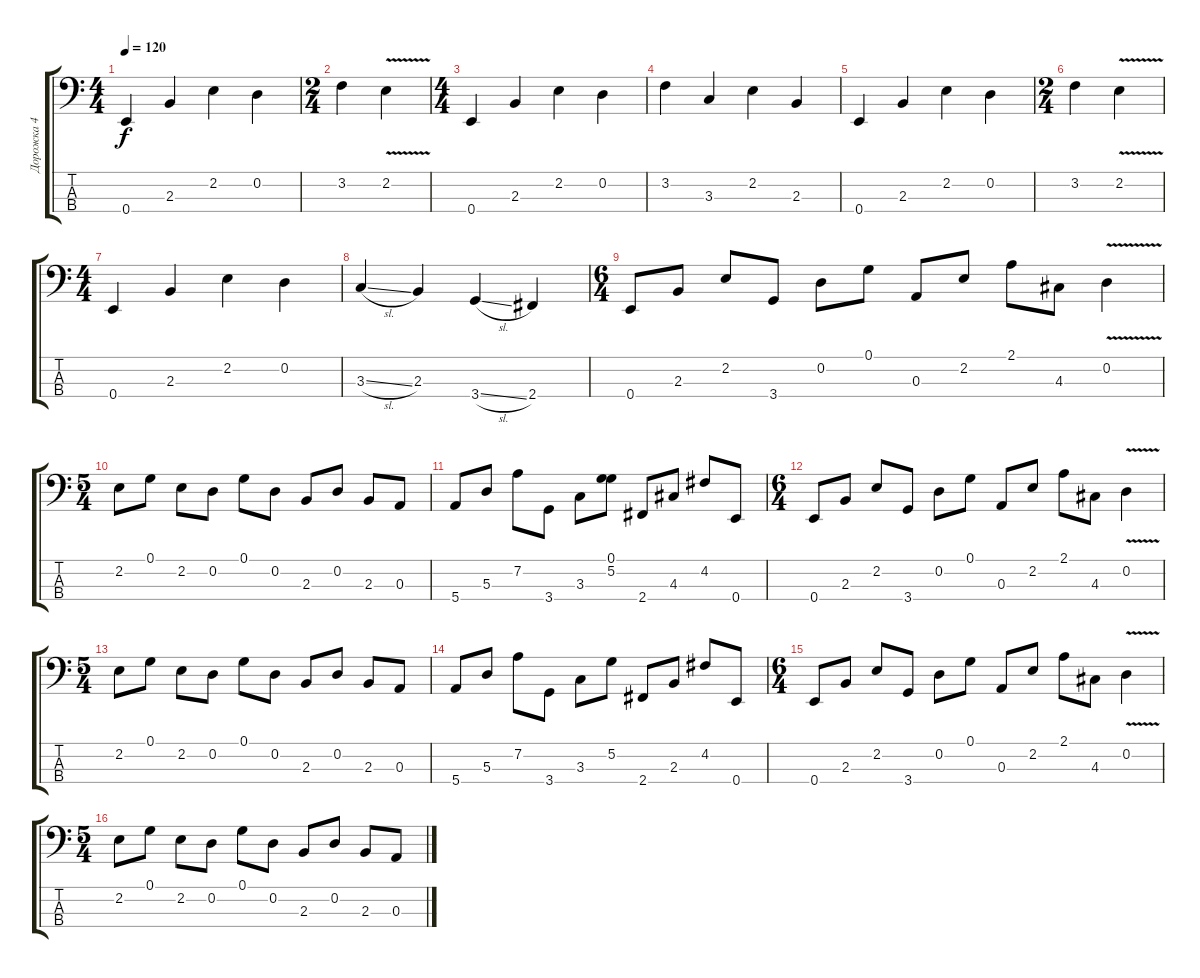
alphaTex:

\track ("Дорожка 4" "Дорожка 4") {instrument electricbassfinger}
\staff {score tabs}
\tuning (G2 D2 A1 E1) {hide}
\ts (4 4)
\tempo 120
\clef f4
\ks c
0.4.4{dy f} 2.3.4 2.2.4 0.2.4 |
\ts (2 4)
3.2.4 2.2{v}.4 |
\ts (4 4)
0.4.4 2.3.4 2.2.4 0.2.4 |
3.2.4 3.3.4 2.2.4 2.3.4 |
0.4.4 2.3.4 2.2.4 0.2.4 |
\ts (2 4)
3.2.4 2.2{v}.4 |
\ts (4 4)
0.4.4 2.3.4 2.2.4 0.2.4 |
3.3{sl}.4 2.3.4 3.4{sl}.4 2.4.4 |
\ts (6 4)
0.4.8 2.3.8 2.2.8 3.4.8 0.2.8 0.1.8 0.3.8 2.2.8 2.1.8 4.3.8 0.2{v}.4 |
\ts (5 4)
2.2.8 0.1.8 2.2.8 0.2.8 0.1.8 0.2.8 2.3.8 0.2.8 2.3.8 0.3.8 |
5.4.8 5.3.8 7.2.8 3.4.8 3.3.8 (0.1 5.2).8 2.4.8 4.3.8 4.2.8 0.4.8 |
\ts (6 4)
0.4.8 2.3.8 2.2.8 3.4.8 0.2.8 0.1.8 0.3.8 2.2.8 2.1.8 4.3.8 0.2{v}.4 |
\ts (5 4)
2.2.8 0.1.8 2.2.8 0.2.8 0.1.8 0.2.8 2.3.8 0.2.8 2.3.8 0.3.8 |
5.4.8 5.3.8 7.2.8 3.4.8 3.3.8 5.2.8 2.4.8 2.3.8 4.2.8 0.4.8 |
\ts (6 4)
0.4.8 2.3.8 2.2.8 3.4.8 0.2.8 0.1.8 0.3.8 2.2.8 2.1.8 4.3.8 0.2{v}.4 |
\ts (5 4)
2.2.8 0.1.8 2.2.8 0.2.8 0.1.8 0.2.8 2.3.8 0.2.8 2.3.8 0.3.8
